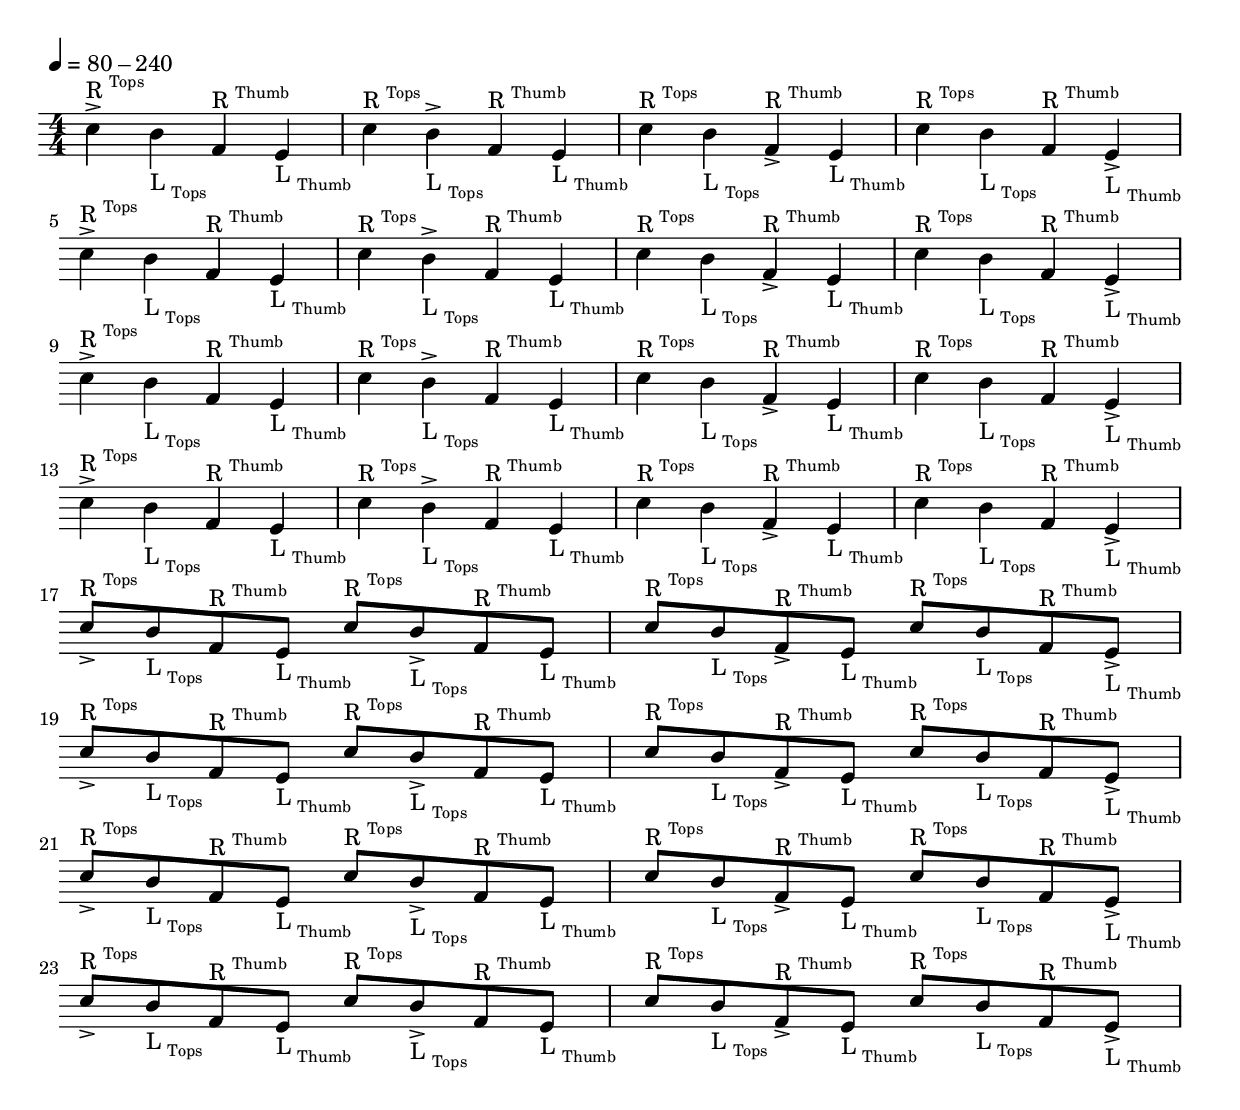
\version "2.24.1"
\include "../global.ly"

\layout {
  indent = -3.5
}

\relative {
  \defaultScoreSettings
  \tempo 4 = 80 - 240
  \time 4/4

  \repeat unfold 4 {
    c''4^\RTopsTop-> b_\LTopsBtm   f^\RThumbTop   e_\LThumbBtm   
    c'4^\RTopsTop    b_\LTopsBtm-> f^\RThumbTop   e_\LThumbBtm   
    c'4^\RTopsTop    b_\LTopsBtm   f^\RThumbTop-> e_\LThumbBtm   
    c'4^\RTopsTop    b_\LTopsBtm   f^\RThumbTop   e_\LThumbBtm-> 
    \break
  }

  \repeat unfold 4 {
    c'8^\RTopsTop-> b_\LTopsBtm   f^\RThumbTop   e_\LThumbBtm   
    c'8^\RTopsTop   b_\LTopsBtm-> f^\RThumbTop   e_\LThumbBtm   
    c'8^\RTopsTop   b_\LTopsBtm   f^\RThumbTop-> e_\LThumbBtm   
    c'8^\RTopsTop   b_\LTopsBtm   f^\RThumbTop   e_\LThumbBtm-> 
    \break
  }
}